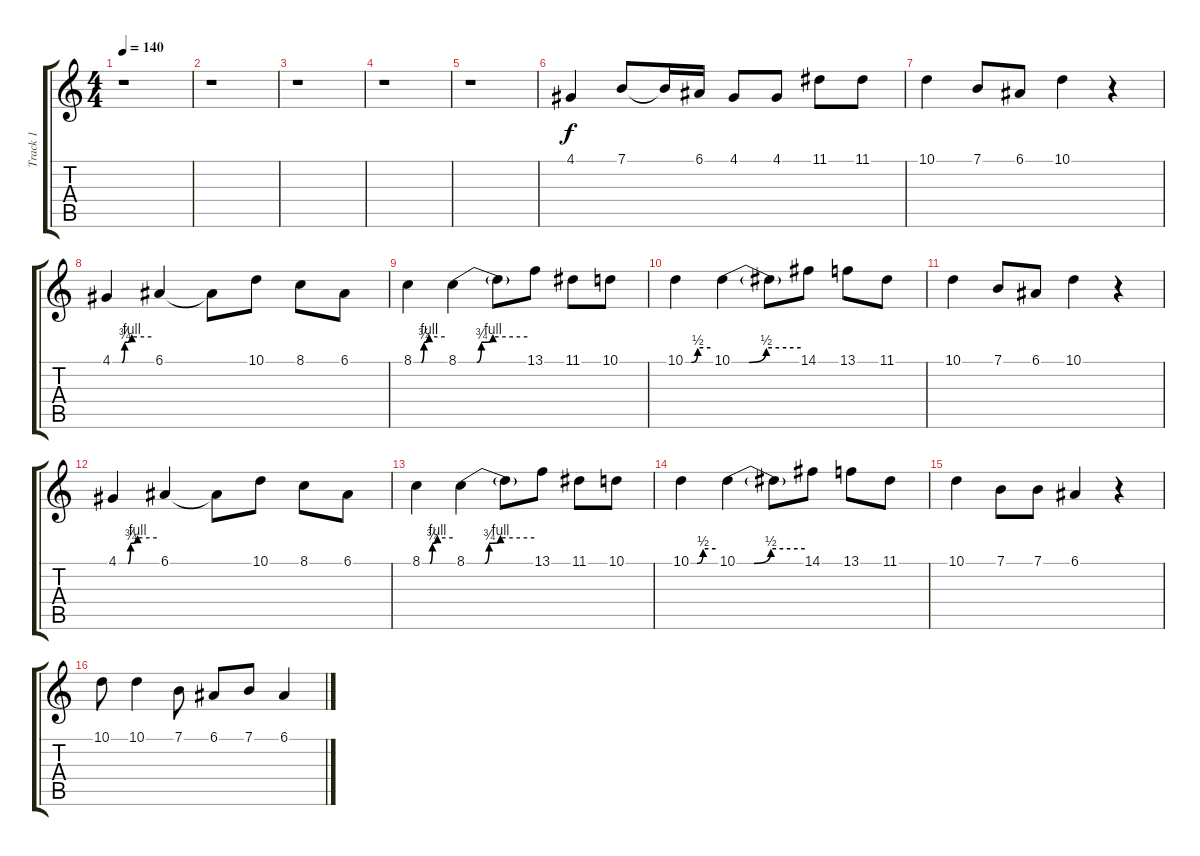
\track ("Track 1" "Track 1") {instrument lead2sawtooth}
\staff {score tabs}
\tuning (E4 B3 G3 D3 A2 E2) {hide}
\ts (4 4)
\tempo 140
\clef g2
\ks c
r.1{dy f} |
r.1 |
r.1 |
r.1 |
r.1 |
4.1.4 7.1.8 7.1{t}.16 6.1.16 4.1.8 4.1.8 11.1.8 11.1.8 |
10.1.4 7.1.8 6.1.8 10.1.4 r.4 |
4.1{be (custom 0 0 15 0 19 3 30 4 60 4)}.4 6.1.4 6.1{t}.8 10.1.8 8.1.8 6.1.8 |
8.1{be (custom 0 0 15 0 20 3 30 4 60 4)}.4 8.1{be (custom 0 0 16 0 20 3 30 4 60 4)}.4 8.1{t}.8 13.1.8 11.1.8 10.1.8 |
10.1{be (custom 0 0 15 0 30 2 60 2)}.4 10.1{be (custom 0 0 15 0 30 2 60 2)}.4 10.1{t}.8 14.1.8 13.1.8 11.1.8 |
10.1.4 7.1.8 6.1.8 10.1.4 r.4 |
4.1{be (custom 0 0 15 0 19 3 30 4 60 4)}.4 6.1.4 6.1{t}.8 10.1.8 8.1.8 6.1.8 |
8.1{be (custom 0 0 15 0 20 3 30 4 60 4)}.4 8.1{be (custom 0 0 16 0 20 3 30 4 60 4)}.4 8.1{t}.8 13.1.8 11.1.8 10.1.8 |
10.1{be (custom 0 0 15 0 30 2 60 2)}.4 10.1{be (custom 0 0 15 0 30 2 60 2)}.4 10.1{t}.8 14.1.8 13.1.8 11.1.8 |
10.1.4 7.1.8 7.1.8 6.1.4 r.4 |
10.1.8 10.1.4 7.1.8 6.1.8 7.1.8 6.1.4
